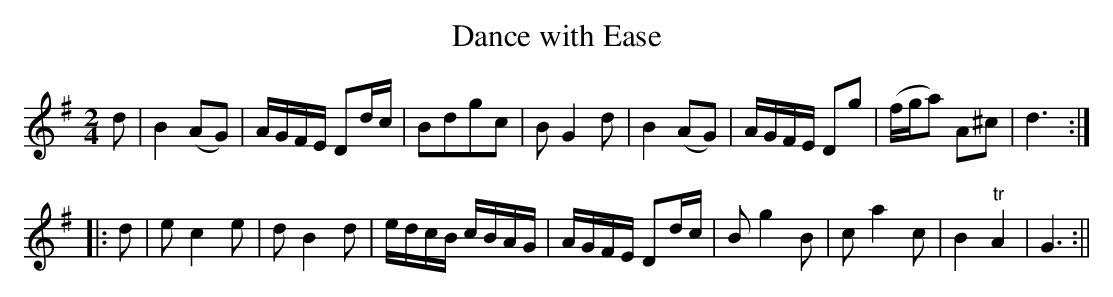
X:1
T:Dance with Ease
M:2/4
L:1/8
K:G
d|B2 (AG)|A/G/F/E/ Dd/c/|Bdgc|B G2 d|B2 (AG)|A/G/F/E/ Dg|(f/g/a) A^c|d3:|
|:d|e c2 e|d B2 d|e/d/c/B/ c/B/A/G/|A/G/F/E/ Dd/c/|B g2 B|c a2 c|B2 "tr"A2|G3:||
